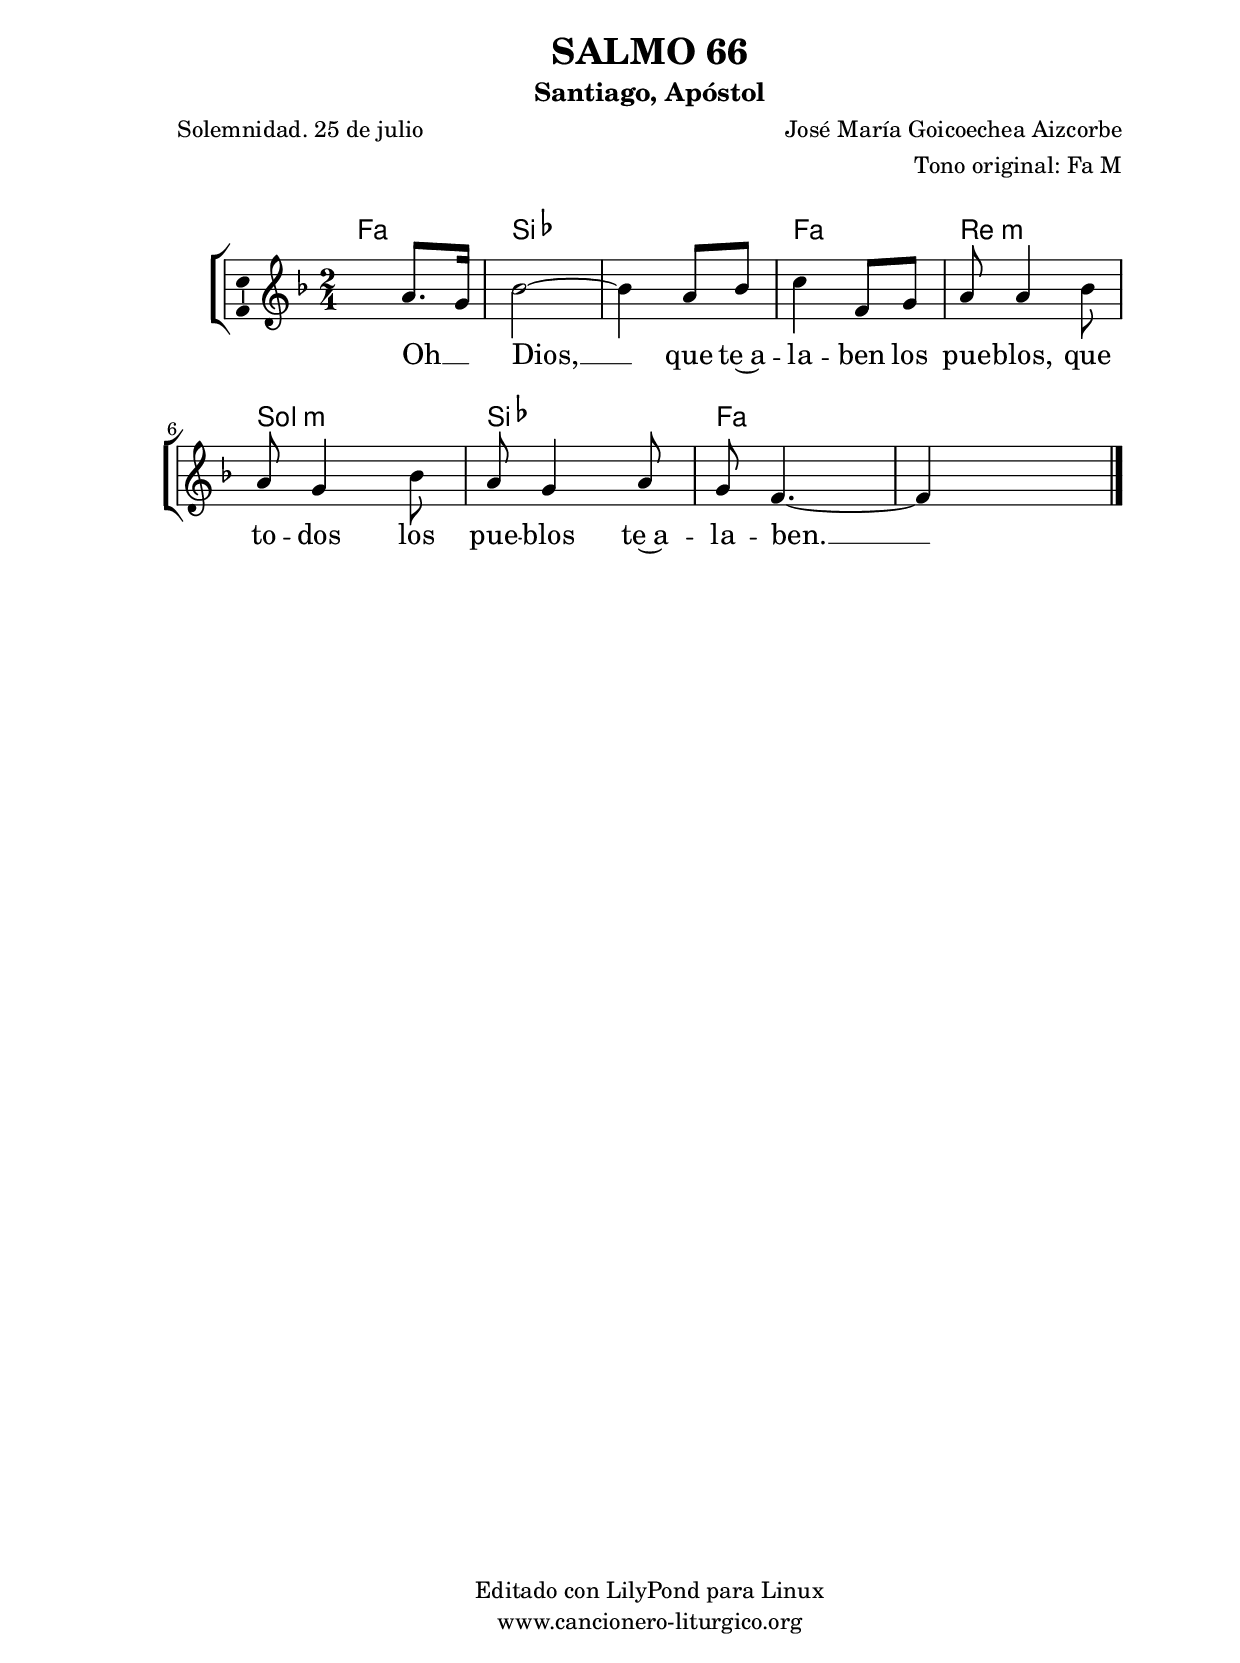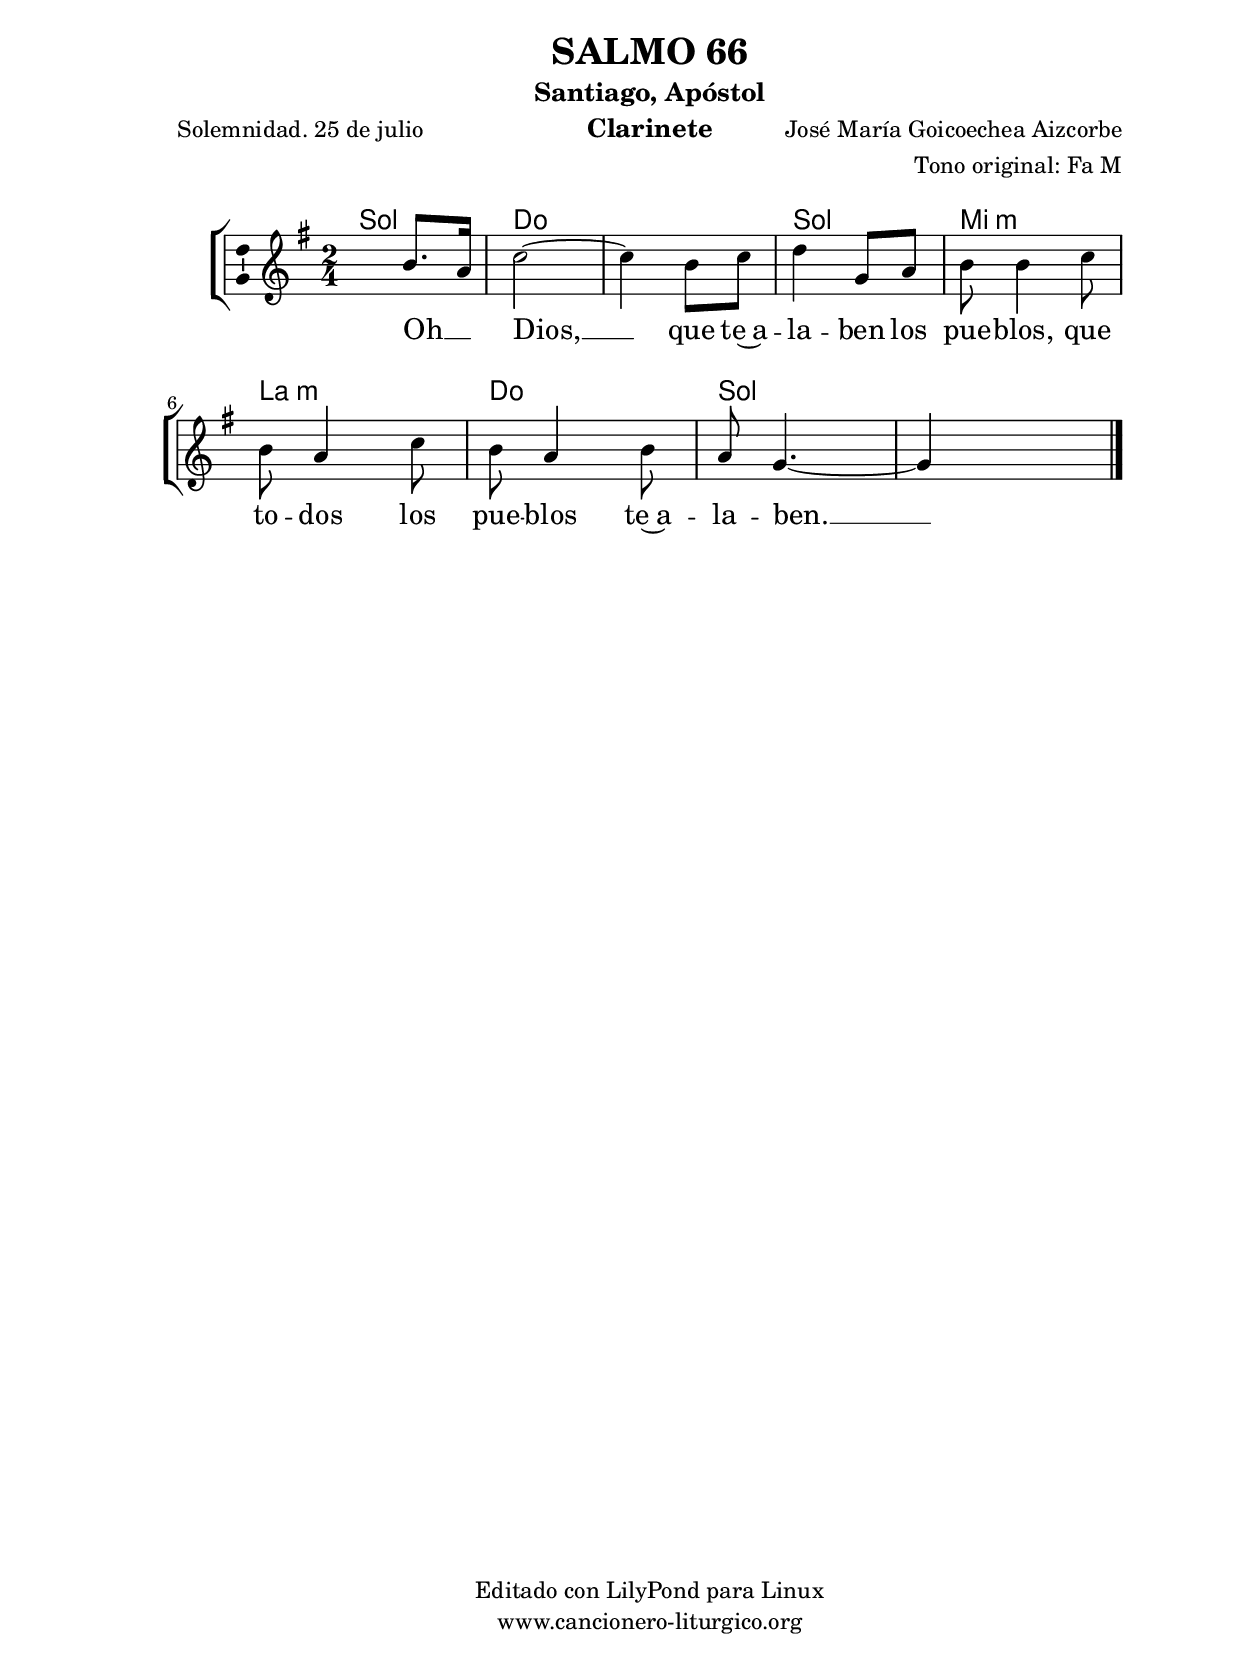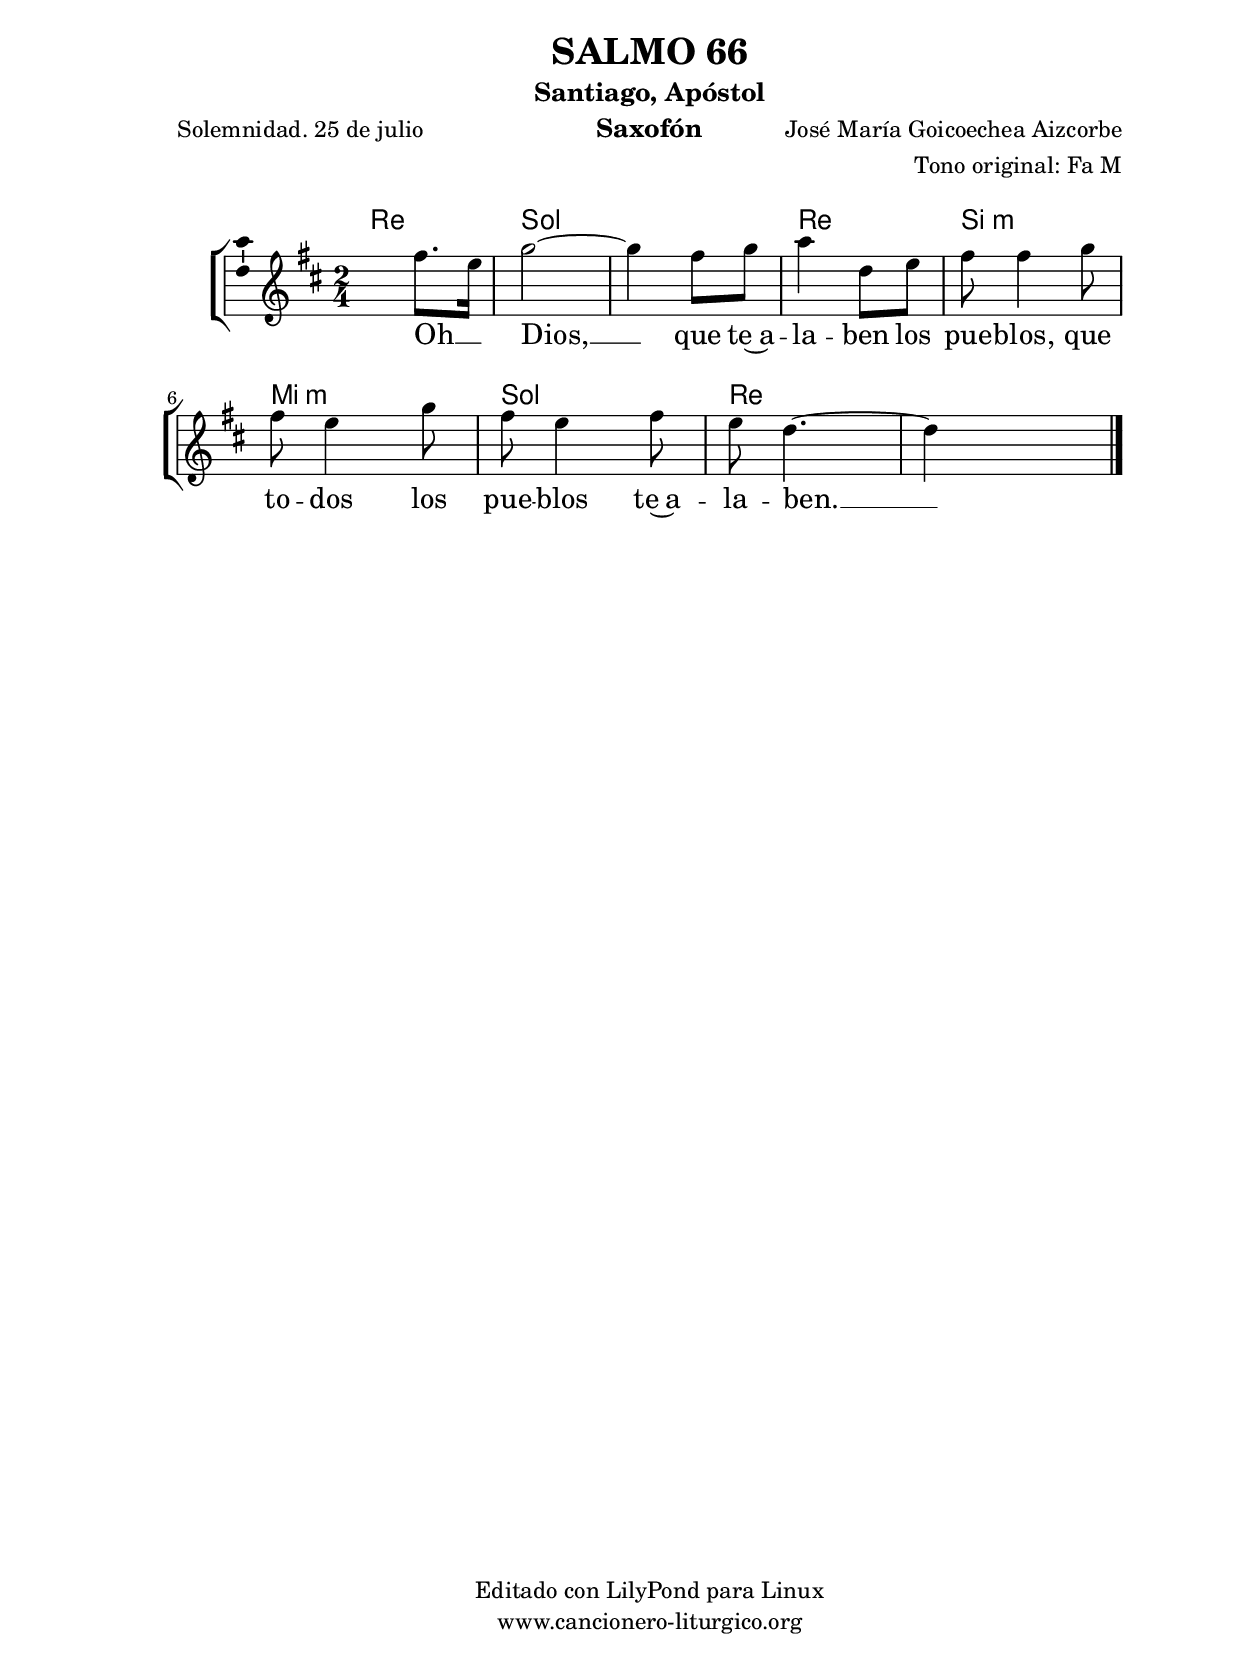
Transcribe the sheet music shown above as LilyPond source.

%
%para convertir .midi en .wav:
%timidity filename.midi -Ow -o finename.wav
%
%
%Para convertir de .wav a .mp3:
%lame -h -m j filename.wav
%
%
%para escuchar el midi:
%timidity nombrefichero.midi
%


%versión de lilypond para la que se ha escrito esta partitura:
\version "2.16.0"

	%Tamaño papel
	#(set-default-paper-size "a4")
	%Tamaño partitura
	#(set-global-staff-size 20)
	%No responde al pulsar sobre una nota
	#(ly:set-option 'point-and-click #f)

%parámetros del encabezamiento:
\header {
	title = "SALMO 66"
	subtitle = "Santiago, Apóstol"
	composer = "José María Goicoechea Aizcorbe"
	poet = "Solemnidad. 25 de julio"
	meter = ""
	arranger = "Tono original: Fa M"
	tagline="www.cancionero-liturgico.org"
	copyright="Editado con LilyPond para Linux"
	tiempo = ""
	usos = "Salmo"
	letra = "Oh Dios, que te alaben los pueblos, que todos los pueblos te alaben."
	}

%parámetros asociados al papel:
\paper  {
	oddHeaderMarkup = \markup {\fill-line { \on-the-fly #not-first-page \fromproperty #'header:title \on-the-fly #not-first-page \fromproperty #'header:composer }}
	evenHeaderMarkup = \markup {\fill-line { \fromproperty #'header:composer \fromproperty #'header:title }}
	#(set-paper-size "a4")
	print-page-number = ##f
	first-page-number = 1
	print-first-page-number = ##f
%	head-separation = 3.0 \cm
	top-margin = 2.0 \cm
	bottom-margin = 0.5\cm
%%%	bottom-margin = -1.0\cm
	left-margin = 3.0 \cm
	line-width = 16.0 \cm 
	indent = 8\mm
	interscoreline = 2.\mm
	between-system-space = 15\mm
%	para que las partituras no llenen la hoja:
	ragged-bottom = ##t
%	idem para la última hoja:
	ragged-last-bottom = ##f
%	para que las partituras llenen el ancho del papel:
	ragged-last = ##f
	after-title-space = 2.5 \cm
%page-count=1
%system-count=8

	%Flexible Vertical Spacing
%	markup-markup-spacing =
%	#'((basic-distance . 15) (minimum-distance . 15) (padding . 3))
	markup-system-spacing =
	#'((basic-distance . 15) (minimum-distance . 15) (padding . 3))
	system-system-spacing =
	#'((basic-distance . 15) (minimum-distance . 15) (padding . 3))
	score-system-spacing =
	#'((basic-distance . 15) (minimum-distance . 15) (padding . 5))
%	top-system-spacing = % header
%	#'((basic-distance . 8) (minimum-distance . 0) (padding . 3))
%	top-markup-spacing =
%	#'((basic-distance . 20) (minimum-distance . 20) (padding . 3))
	last-bottom-spacing = % footer
	#'((basic-distance . 5) (minimum-distance . 5) (padding . 3))
%	score-markup-spacing =
%	#'((basic-distance . 16) (minimum-distance . 13) (padding . 3))

	}


%parámetros que afectan a toda la partitura:
global =  {
	%clave de sol (G):
	\clef G
	%armadura:
%	\transpose f a
	\key f \major
	\tempo 4=90
	\set Score.tempoHideNote = ##t
	}


acordes = {
	\italianChords
	\chordmode {
%	\transpose f a
{

f2 bes s f d:m g2:m bes f s


	}
	}
}

melodia = 
%	\transpose f a
{
	\relative c''{

\time 2/4
s4 a8. g16
bes2~
bes4 a8 bes
c4 f,8 g
a8 a4 bes8
a8 g4 bes8
a8 g4 a8
g8 f4.~
f4 s4

	\bar "|."
	}
	}


texto = \lyricmode {
Oh __ _ Dios, __ que te~a -- la -- ben los pue -- blos,
que to -- dos los pue -- blos te~a -- la -- ben. __
	}


acordesStaff = \context ChordNames = acordesStaff <<
	\set chordChanges = ##t
	\acordes
	>>


vozStaff = \context Voice = vozStaff
\with {\consists "Ambitus_engraver"}
<<
%	\set Staff.instrumentName = ""
%	\set Staff.shortInstrumentName = ""
%	\set Staff.midiInstrument = #"clarinet"
%	\set Staff.midiInstrument = #"cello"
%	\set Staff.midiInstrument = #"flute"
	\set Staff.midiInstrument = #"electric guitar (jazz)"
%	\set Staff.midiInstrument = #"english horn"
%	\set Staff.midiInstrument = #"violin"
%	\set Staff.midiInstrument = #"glockenspiel"
	\set Staff.midiMinimumVolume = #0.7
	\set Staff.midiMaximumVolume = #0.9
	\global
	\melodia
	>>


textoStaff = \context Lyrics = textoStaff <<
	\lyricsto vozStaff \texto
	>>

\book {
	\score {
		\context ChoirStaff {
			\override StaffGroup.SystemStartBracket #'collapse-height = #1
			\override Score.SystemStartBar #'collapse-height = #1
			<<
			\acordesStaff
			\vozStaff
			\textoStaff
			>>
			}
		\layout {
	    		\context {
				\Lyrics
				\override LyricText #'font-size = #2
				}
	   		 \context {
				\Score
				%fontSize = #3
				\override StaffSymbol #'staff-space = #(magstep +3)
				%\override Beam #'thickness = #0.55
				%\override SpacingSpanner #'spacing-increment = #1.0
				%\override Slur #'height-limit = #1.5
				}
			}
		}
	\score {
		\unfoldRepeats
		\context ChoirStaff {
			<<
			\acordesStaff
			\vozStaff
			>>
			}
		\midi {
	  		\context {
	  			\Score
				tempoWholesPerMinute = #(ly:make-moment 70 4)
				}
			}
		}
	}

%Partitura para clarinete
#(define output-suffix "C")
\book {
	\header{
		instrument = "Clarinete"
		}
	\score {
		\context ChoirStaff {
			\override StaffGroup.SystemStartBracket #'collapse-height = #1
			\override Score.SystemStartBar #'collapse-height = #1
\transpose c d
			<<
			\acordesStaff
			\vozStaff
			\textoStaff
			>>
			}
		\layout {
	    		\context {
				\Lyrics
				\override LyricText #'font-size = #2
				}
	   		 \context {
				\Score
				%fontSize = #3
				\override StaffSymbol #'staff-space = #(magstep +3)
				%\override Beam #'thickness = #0.55
				%\override SpacingSpanner #'spacing-increment = #1.0
				%\override Slur #'height-limit = #1.5
				}
			}
		}
	}

%Partitura para saxofón
#(define output-suffix "S")
\book {
	\header{
		instrument = "Saxofón"
		}
	\score {
		\context ChoirStaff {
			\override StaffGroup.SystemStartBracket #'collapse-height = #1
			\override Score.SystemStartBar #'collapse-height = #1
\transpose c a
			<<
			\acordesStaff
			\vozStaff
			\textoStaff
			>>
			}
		\layout {
	    		\context {
				\Lyrics
				\override LyricText #'font-size = #2
				}
	   		 \context {
				\Score
				%fontSize = #3
				\override StaffSymbol #'staff-space = #(magstep +3)
				%\override Beam #'thickness = #0.55
				%\override SpacingSpanner #'spacing-increment = #1.0
				%\override Slur #'height-limit = #1.5
				}
			}
		}
	}

